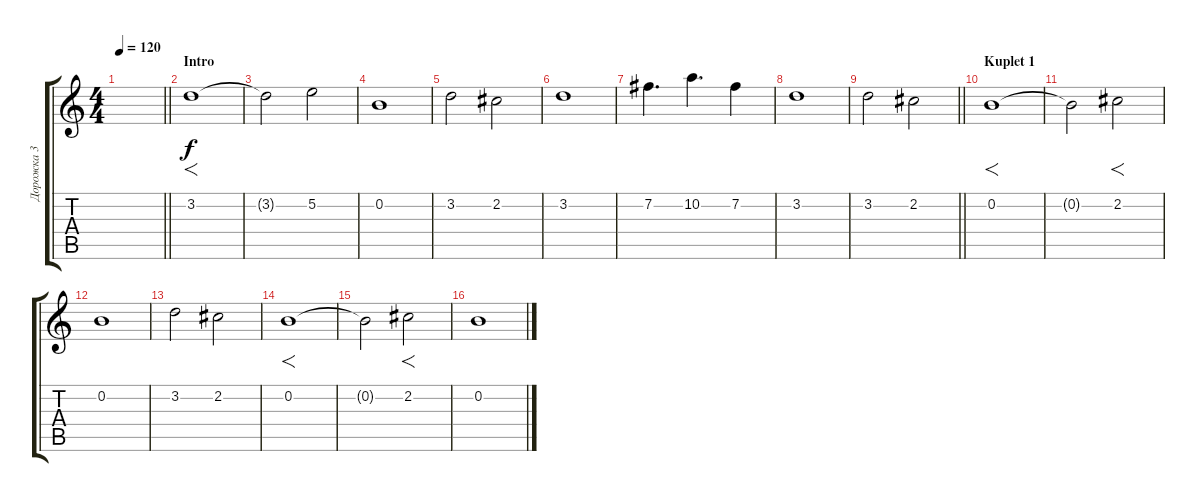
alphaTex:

\track ("Дорожка 3" "Дорожка 3") {instrument acousticguitarsteel}
\staff {score tabs}
\tuning (E4 B3 G3 D3 A2 E2) {hide}
\ts (4 4)
\tempo 120
\clef g2
\barLineRight lightlight
\ks c
|
\section ("" "Intro")
3.2.1{f} |
3.2{t}.2 5.2.2 |
0.2.1 |
3.2.2 2.2.2 |
3.2.1 |
7.2.4{d} 10.2.4{d} 7.2.4 |
3.2.1 |
\barLineRight lightlight
3.2.2 2.2.2 |
\section ("" "Kuplet 1")
0.2.1{f} |
0.2{t}.2 2.2.2{f} |
0.2.1 |
3.2.2 2.2.2 |
0.2.1{f} |
0.2{t}.2 2.2.2{f} |
0.2.1
